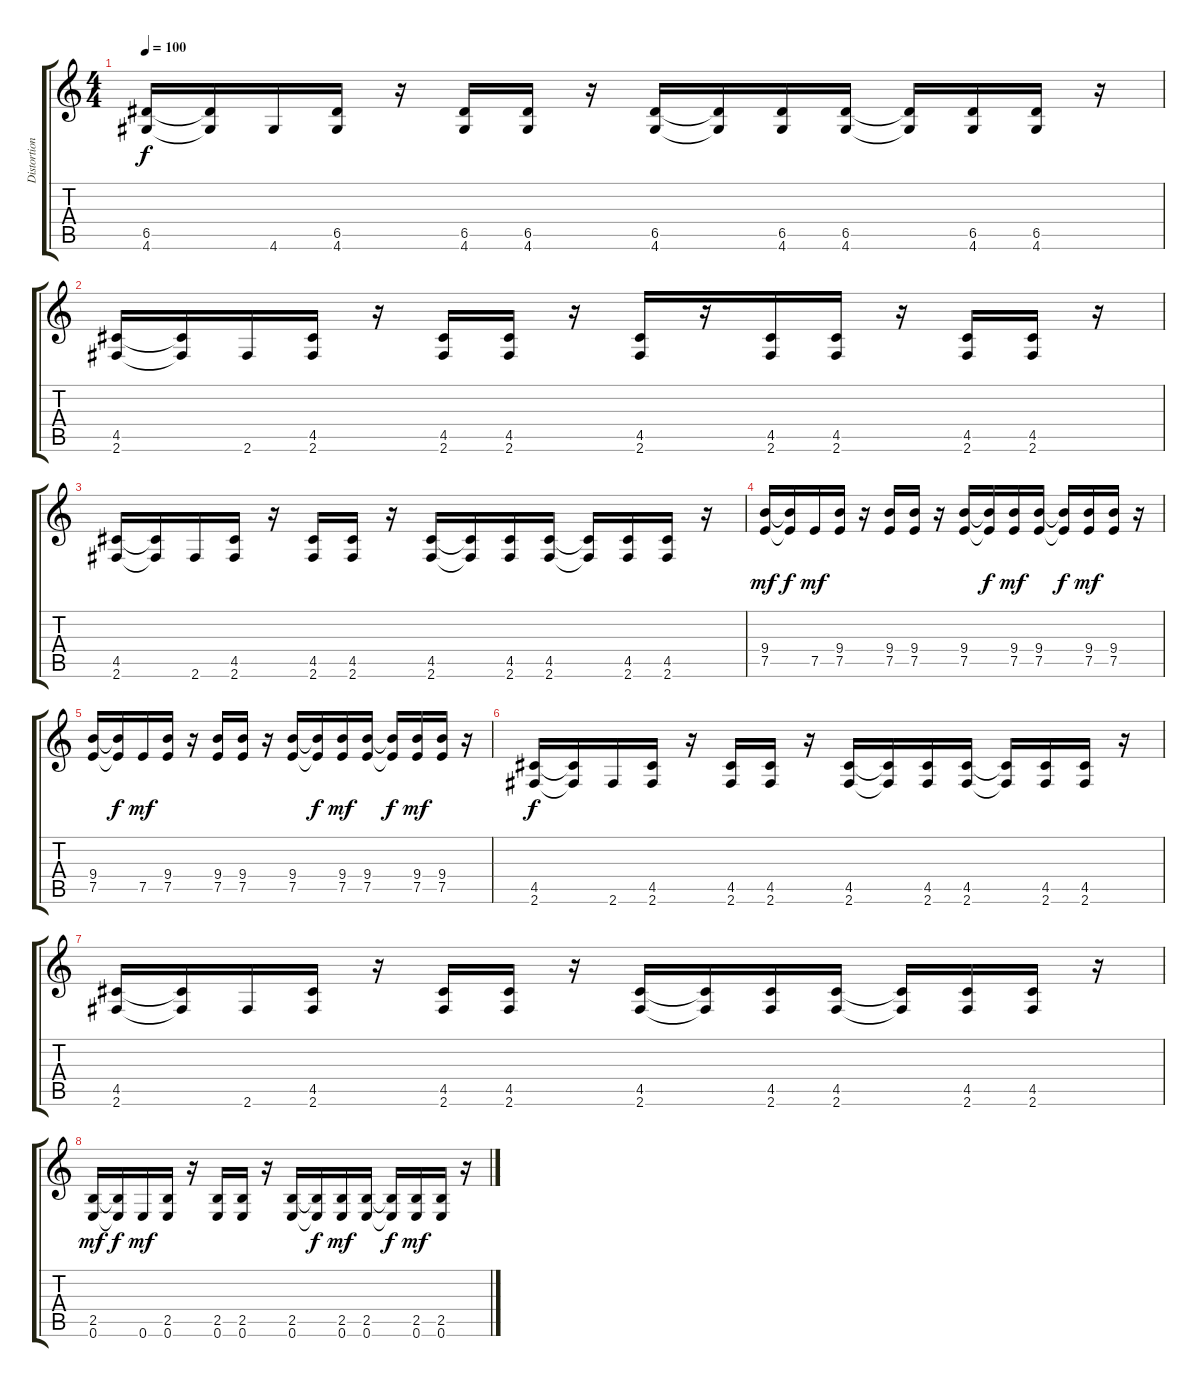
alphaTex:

\track ("Distortion Guitar" "Distortion") {instrument distortionguitar}
\staff {score tabs}
\tuning (E4 B3 G3 D3 A2 E2) {hide}
\ts (4 4)
\tempo 100
\clef g2
\ks c
(6.5 4.6).16{dy f} (6.5{t} 4.6{t}).16 4.6.16 (6.5 4.6).16 r.16 (6.5 4.6).16 (6.5 4.6).16 r.16 (6.5 4.6).16 (6.5{t} 4.6{t}).16 (6.5 4.6).16 (6.5 4.6).16 (6.5{t} 4.6{t}).16 (6.5 4.6).16 (6.5 4.6).16 r.16 |
(4.5 2.6).16 (4.5{t} 2.6{t}).16 2.6.16 (4.5 2.6).16 r.16 (4.5 2.6).16 (4.5 2.6).16 r.16 (4.5 2.6).16 r.16 (4.5 2.6).16 (4.5 2.6).16 r.16 (4.5 2.6).16 (4.5 2.6).16 r.16 |
(4.5 2.6).16 (4.5{t} 2.6{t}).16 2.6.16 (4.5 2.6).16 r.16 (4.5 2.6).16 (4.5 2.6).16 r.16 (4.5 2.6).16 (4.5{t} 2.6{t}).16 (4.5 2.6).16 (4.5 2.6).16 (4.5{t} 2.6{t}).16 (4.5 2.6).16 (4.5 2.6).16 r.16 |
(9.4 7.5).16{dy mf} (9.4{t} 7.5{t}).16{dy f} 7.5.16{dy mf} (9.4 7.5).16 r.16 (9.4 7.5).16 (9.4 7.5).16 r.16 (9.4 7.5).16 (9.4{t} 7.5{t}).16{dy f} (9.4 7.5).16{dy mf} (9.4 7.5).16 (9.4{t} 7.5{t}).16{dy f} (9.4 7.5).16{dy mf} (9.4 7.5).16 r.16 |
(9.4 7.5).16 (9.4{t} 7.5{t}).16{dy f} 7.5.16{dy mf} (9.4 7.5).16 r.16 (9.4 7.5).16 (9.4 7.5).16 r.16 (9.4 7.5).16 (9.4{t} 7.5{t}).16{dy f} (9.4 7.5).16{dy mf} (9.4 7.5).16 (9.4{t} 7.5{t}).16{dy f} (9.4 7.5).16{dy mf} (9.4 7.5).16 r.16 |
(4.5 2.6).16{dy f} (4.5{t} 2.6{t}).16 2.6.16 (4.5 2.6).16 r.16 (4.5 2.6).16 (4.5 2.6).16 r.16 (4.5 2.6).16 (4.5{t} 2.6{t}).16 (4.5 2.6).16 (4.5 2.6).16 (4.5{t} 2.6{t}).16 (4.5 2.6).16 (4.5 2.6).16 r.16 |
(4.5 2.6).16 (4.5{t} 2.6{t}).16 2.6.16 (4.5 2.6).16 r.16 (4.5 2.6).16 (4.5 2.6).16 r.16 (4.5 2.6).16 (4.5{t} 2.6{t}).16 (4.5 2.6).16 (4.5 2.6).16 (4.5{t} 2.6{t}).16 (4.5 2.6).16 (4.5 2.6).16 r.16 |
(2.5 0.6).16{dy mf} (2.5{t} 0.6{t}).16{dy f} 0.6.16{dy mf} (2.5 0.6).16 r.16 (2.5 0.6).16 (2.5 0.6).16 r.16 (2.5 0.6).16 (2.5{t} 0.6{t}).16{dy f} (2.5 0.6).16{dy mf} (2.5 0.6).16 (2.5{t} 0.6{t}).16{dy f} (2.5 0.6).16{dy mf} (2.5 0.6).16 r.16
